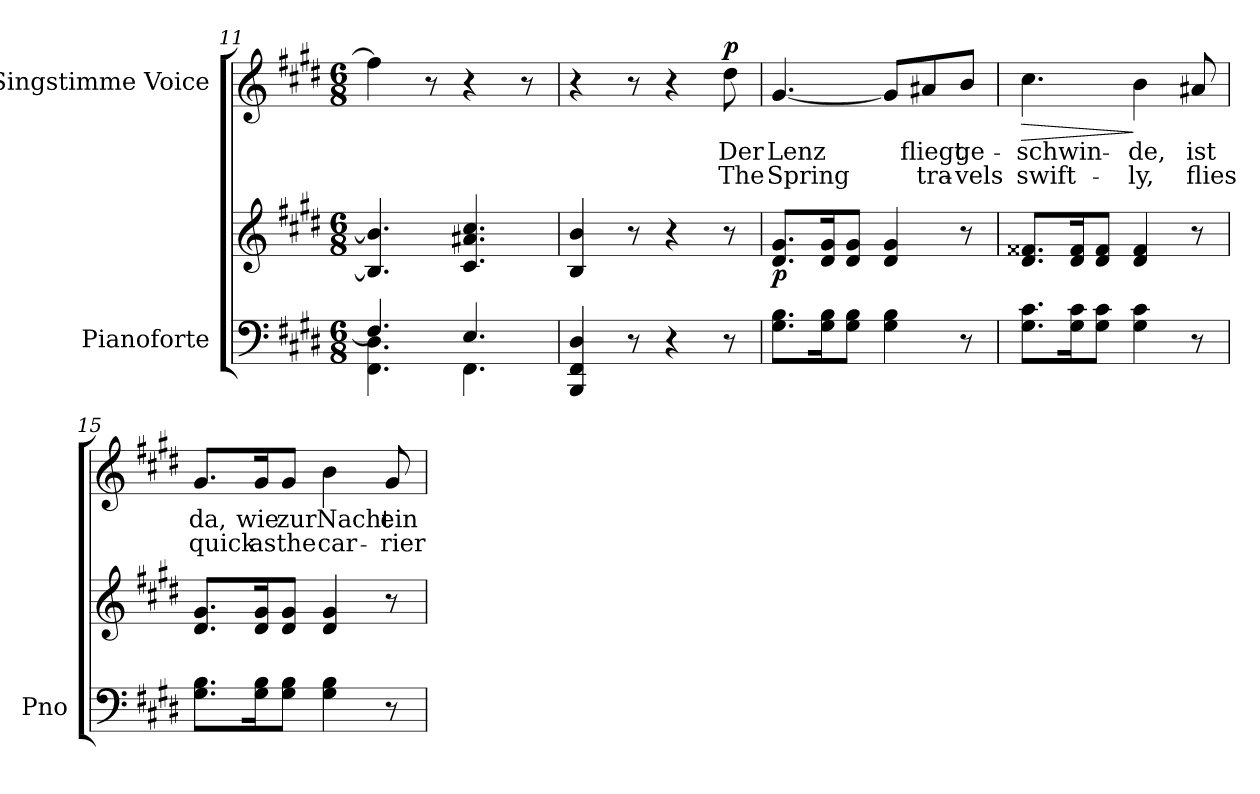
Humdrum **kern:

**kern	**kern	**dynam	**kern	**text	**text	**dynam
*part2	*part2	*part2	*part1	*part1	*part1	*part1
*staff3	*staff2	*staff2/3	*staff1	*staff1	*staff1	*staff1
*I"Pianoforte	*	*	*I"Singstimme Voice	*	*	*
*I'Pno	*	*	*	*	*	*
*clefF4	*clefG2	*	*clefG2	*	*	*
*k[f#c#g#d#]	*k[f#c#g#d#]	*	*k[f#c#g#d#]	*	*	*
*M6/8	*M6/8	*	*M6/8	*	*	*
=11	=11	=11	=11	=11	=11	=11
*^	*	*	*	*	*	*
4.F#/]	4.FF#\ 4.D#\	4.B/] 4.b/]	.	4ff#\]	.	.	.
.	.	.	.	8r	.	.	.
4.E/	4.FF#\	4.c#/ 4.a#X/ 4.cc#/	.	4r	.	.	.
.	.	.	.	8r	.	.	.
*v	*v	*	*	*	*	*	*
=12	=12	=12	=12	=12	=12	=12
4BBB/ 4FF#/ 4D#/	4B/ 4b/	.	4r	.	.	.
8r	8r	.	8r	.	.	.
4r	4r	.	4r	.	.	.
!	!	!	!	!LO:LY:b	!LO:LY:b	!LO:DY:a
8r	8r	.	8dd#\	Der	The	p
=13	=13	=13	=13	=13	=13	=13
!	!	!LO:DY:b	!	!LO:LY:b	!LO:LY:b	!
8.G#\ 8.B\L	8.d#/ 8.g#/L	p	[4.g#/	Lenz	Spring	.
16G#\ 16B\K	16d#/ 16g#/K	.	.	.	.	.
8G#\ 8B\J	8d#/ 8g#/J	.	.	.	.	.
4G#\ 4B\	4d#/ 4g#/	.	8g#/L]	.	.	.
!	!	!	!	!LO:LY:b	!LO:LY:b	!
.	.	.	8a#X/	fliegt	tra-	.
!	!	!	!	!LO:LY:b	!LO:LY:b	!
8r	8r	.	8b/J	ge-	-vels	.
!!LO:LB:g=z
=14	=14	=14	=14	=14	=14	=14
!	!	!	!	!LO:LY:b	!LO:LY:b	!LO:HP:b
8.G#\ 8.c#\L	8.d#/ 8.f##X/L	.	4.cc#\	-schwin-	swift-	>
16G#\ 16c#\K	16d#/ 16f##/K	.	.	.	.	.
8G#\ 8c#\J	8d#/ 8f##/J	.	.	.	.	.
!	!	!	!	!LO:LY:b	!LO:LY:b	!
4G#\ 4c#\	4d#/ 4f##/	.	4b\	-de,	-ly,	]
!	!	!	!	!LO:LY:b	!LO:LY:b	!
8r	8r	.	8a#X/	ist	flies	.
=15	=15	=15	=15	=15	=15	=15
!	!	!	!	!LO:LY:b	!LO:LY:b	!
8.G#\ 8.B\L	8.d#/ 8.g#/L	.	8.g#/L	da,	quick	.
!	!	!	!	!LO:LY:b	!LO:LY:b	!
16G#\ 16B\K	16d#/ 16g#/K	.	16g#/K	wie	as	.
!	!	!	!	!LO:LY:b	!LO:LY:b	!
8G#\ 8B\J	8d#/ 8g#/J	.	8g#/J	zur	the	.
!	!	!	!	!LO:LY:b	!LO:LY:b	!
4G#\ 4B\	4d#/ 4g#/	.	4b\	Nacht	car-	.
!	!	!	!	!LO:LY:b	!LO:LY:b	!
8r	8r	.	8g#/	ein	-rier	.
=	=	=	=	=	=	=
*-	*-	*-	*-	*-	*-	*-
